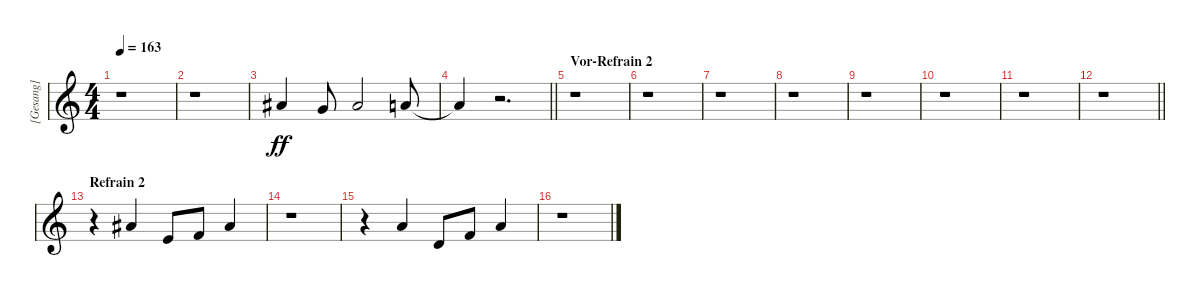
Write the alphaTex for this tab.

\track ("[Gesang]" "[Gesang]") {instrument baritonesax}
\staff {score}
\tuning (E4 B3 G3 D3 A2 E2) {hide}
\ts (4 4)
\tempo 163
\clef g2
\ks c
r.1{dy ff} |
r.1 |
6.1.4 8.2.8 6.1.2 5.1.8 |
\barLineRight lightlight
5.1{t}.4 r.2{d} |
\section ("" "Vor-Refrain 2")
r.1 |
r.1 |
r.1 |
r.1 |
r.1 |
r.1 |
r.1 |
\barLineRight lightlight
r.1 |
\section ("" "Refrain 2")
r.4 6.1.4 5.2.8 6.2.8 6.1.4 |
r.1 |
r.4 5.1.4 3.2.8 6.2.8 5.1.4 |
r.1
